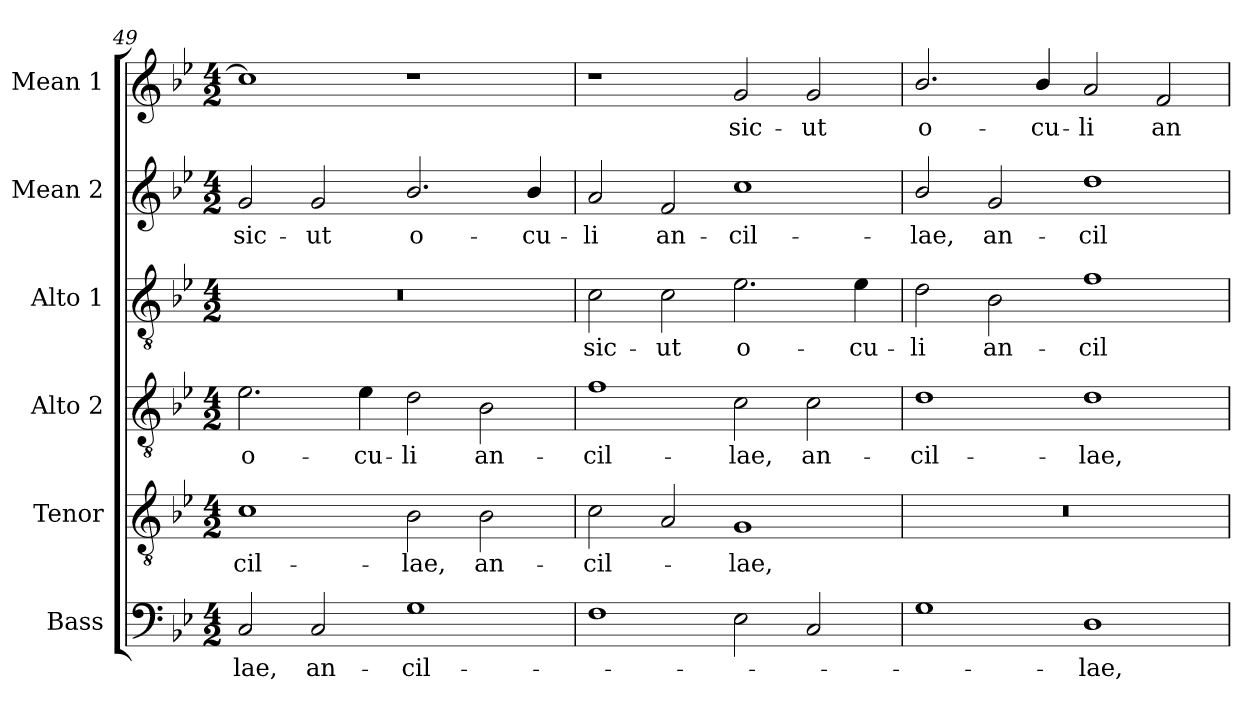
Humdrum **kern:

**kern	**text	**kern	**text	**kern	**text	**kern	**text	**kern	**text	**kern	**text
*part6	*part6	*part5	*part5	*part4	*part4	*part3	*part3	*part2	*part2	*part1	*part1
*staff6	*staff6	*staff5	*staff5	*staff4	*staff4	*staff3	*staff3	*staff2	*staff2	*staff1	*staff1
*I"Bass	*	*I"Tenor	*	*I"Alto 2	*	*I"Alto 1	*	*I"Mean 2	*	*I"Mean 1	*
*I'B.	*	*I'T.	*	*I'A2.	*	*I'A1	*	*I'M2.	*	*I'M1.	*
*clefF4	*	*clefGv2	*	*clefGv2	*	*clefGv2	*	*clefG2	*	*clefG2	*
*	*	*ITrd7c12	*	*ITrd7c12	*	*ITrd7c12	*	*	*	*	*
*k[b-e-]	*	*k[b-e-]	*	*k[b-e-]	*	*k[b-e-]	*	*k[b-e-]	*	*k[b-e-]	*
*g:	*	*g:	*	*g:	*	*g:	*	*g:	*	*g:	*
*M4/2	*	*M4/2	*	*M4/2	*	*M4/2	*	*M4/2	*	*M4/2	*
=49	=49	=49	=49	=49	=49	=49	=49	=49	=49	=49	=49
!	!LO:LY:b:color=#000000	!	!	!	!	!	!	!	!	!	!
!	!	!	!LO:LY:b:color=#000000	!	!	!	!	!	!	!	!
!	!	!	!	!	!LO:LY:b:color=#000000	!LO:N:vis=1	!	!	!	!	!
!	!	!	!	!	!	!	!	!	!LO:LY:b:color=#000000	!	!
2Ci/	-lae,	1Ci	-cil-	2.E-i\	o-	0r	.	2gi/	sic-	1cci]	.
!	!LO:LY:b:color=#000000	!	!	!	!	!	!	!	!	!	!
!	!	!	!	!	!	!	!	!	!LO:LY:b:color=#000000	!	!
2Ci/	an-	.	.	.	.	.	.	2gi/	-ut	.	.
!	!	!	!	!	!LO:LY:b:color=#000000	!	!	!	!	!	!
.	.	.	.	4E-i\	-cu-	.	.	.	.	.	.
!	!LO:LY:b:color=#000000	!	!	!	!	!	!	!	!	!	!
!	!	!	!LO:LY:b:color=#000000	!	!	!	!	!	!	!	!
!	!	!	!	!	!LO:LY:b:color=#000000	!	!	!	!	!	!
!	!	!	!	!	!	!	!	!	!LO:LY:b:color=#000000	!	!
1Gi	-cil-	2BB-i\	-lae,	2Di\	-li	.	.	2.b-i/	o-	1r	.
!	!	!	!LO:LY:b:color=#000000	!	!	!	!	!	!	!	!
!	!	!	!	!	!LO:LY:b:color=#000000	!	!	!	!	!	!
.	.	2BB-i\	an-	2BB-i\	an-	.	.	.	.	.	.
!	!	!	!	!	!	!	!	!	!LO:LY:b:color=#000000	!	!
.	.	.	.	.	.	.	.	4b-i/	-cu-	.	.
=50	=50	=50	=50	=50	=50	=50	=50	=50	=50	=50	=50
!	!	!	!LO:LY:b:color=#000000	!	!	!	!	!	!	!	!
!	!	!	!	!	!LO:LY:b:color=#000000	!	!	!	!	!	!
!	!	!	!	!	!	!	!LO:LY:b:color=#000000	!	!	!	!
!	!	!	!	!	!	!	!	!	!LO:LY:b:color=#000000	!	!
1Fi	.	2Ci\	-cil-	1Fi	-cil-	2Ci\	sic-	2ai/	-li	1r	.
!	!	!	!	!	!	!	!LO:LY:b:color=#000000	!	!	!	!
!	!	!	!	!	!	!	!	!	!LO:LY:b:color=#000000	!	!
.	.	2AAi/	.	.	.	2Ci\	-ut	2fi/	an-	.	.
!	!	!	!LO:LY:b:color=#000000	!	!	!	!	!	!	!	!
!	!	!	!	!	!LO:LY:b:color=#000000	!	!	!	!	!	!
!	!	!	!	!	!	!	!LO:LY:b:color=#000000	!	!	!	!
!	!	!	!	!	!	!	!	!	!LO:LY:b:color=#000000	!	!
!	!	!	!	!	!	!	!	!	!	!	!LO:LY:b:color=#000000
2E-i\	.	1GGi	-lae,	2Ci\	-lae,	2.E-i\	o-	1cci	-cil-	2gi/	sic-
!	!	!	!	!	!LO:LY:b:color=#000000	!	!	!	!	!	!
!	!	!	!	!	!	!	!	!	!	!	!LO:LY:b:color=#000000
2Ci/	.	.	.	2Ci\	an-	.	.	.	.	2gi/	-ut
!	!	!	!	!	!	!	!LO:LY:b:color=#000000	!	!	!	!
.	.	.	.	.	.	4E-i\	-cu-	.	.	.	.
=51	=51	=51	=51	=51	=51	=51	=51	=51	=51	=51	=51
!	!	!LO:N:vis=1	!	!	!	!	!	!	!	!	!
!	!	!	!	!	!LO:LY:b:color=#000000	!	!	!	!	!	!
!	!	!	!	!	!	!	!LO:LY:b:color=#000000	!	!	!	!
!	!	!	!	!	!	!	!	!	!LO:LY:b:color=#000000	!	!
!	!	!	!	!	!	!	!	!	!	!	!LO:LY:b:color=#000000
1Gi	.	0r	.	1Di	-cil-	2Di\	-li	2b-i/	-lae,	2.b-i/	o-
!	!	!	!	!	!	!	!LO:LY:b:color=#000000	!	!	!	!
!	!	!	!	!	!	!	!	!	!LO:LY:b:color=#000000	!	!
.	.	.	.	.	.	2BB-i\	an-	2gi/	an-	.	.
!	!	!	!	!	!	!	!	!	!	!	!LO:LY:b:color=#000000
.	.	.	.	.	.	.	.	.	.	4b-i/	-cu-
!	!LO:LY:b:color=#000000	!	!	!	!	!	!	!	!	!	!
!	!	!	!	!	!LO:LY:b:color=#000000	!	!	!	!	!	!
!	!	!	!	!	!	!	!LO:LY:b:color=#000000	!	!	!	!
!	!	!	!	!	!	!	!	!	!LO:LY:b:color=#000000	!	!
!	!	!	!	!	!	!	!	!	!	!	!LO:LY:b:color=#000000
1Di	-lae,	.	.	1Di	-lae,	1Fi	-cil-	1ddi	-cil-	2ai/	-li
!	!	!	!	!	!	!	!	!	!	!	!LO:LY:b:color=#000000
.	.	.	.	.	.	.	.	.	.	2fi/	an-
=	=	=	=	=	=	=	=	=	=	=	=
*-	*-	*-	*-	*-	*-	*-	*-	*-	*-	*-	*-
